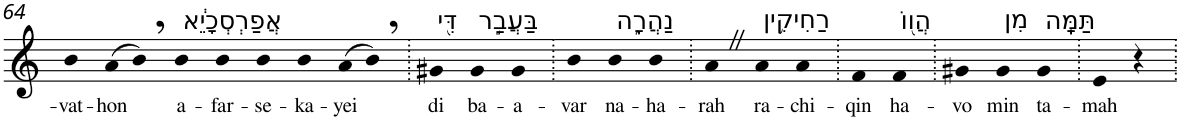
**kern	**text
*part1	*part1
*staff1	*staff1
*I"Piano	*
*I'Pno	*
!!LO:PB:g=z
*clefG2	*
*k[]	*
=64	=64
!	!LO:LY:b
4b	-vat-
!	!LO:LY:b
(>8a	-hon
8b,)	.
!LO:TX:a:t=אֲפַרְסְכָיֵ֔א	!
!	!LO:LY:b
4b	a-
!	!LO:LY:b
4b	-far-
!	!LO:LY:b
4b	-se-
!	!LO:LY:b
4b	-ka-
!	!LO:LY:b
(>8a	-yei
8b,)	.
=65.	=65.
!LO:TX:a:t=דִּ֖י	!
!	!LO:LY:b
4g#X	di
!LO:TX:a:t=בַּעֲבַ֣ר	!
!	!LO:LY:b
4g#	ba-
!	!LO:LY:b
4g#	-a-
=66.	=66.
!	!LO:LY:b
4b	-var
!LO:TX:a:t=נַהֲרָ֑ה	!
!	!LO:LY:b
4b	na-
!	!LO:LY:b
4b	-ha-
=67.	=67.
!	!LO:LY:b
4aZ	-rah
!LO:TX:a:t=רַחִיקִ֥ין	!
!	!LO:LY:b
4a	ra-
!	!LO:LY:b
4a	-chi-
=68.	=68.
!	!LO:LY:b
4f	-qin
!LO:TX:a:t=הֲו֖וֹ	!
!	!LO:LY:b
4f	ha-
=69.	=69.
!	!LO:LY:b
4g#X	-vo
!LO:TX:a:t=מִן	!
!	!LO:LY:b
4g#	min
!LO:TX:a:t=תַּמָּֽה	!
!	!LO:LY:b
4g#	ta-
=70.	=70.
!	!LO:LY:b
4e	-mah
4r	.
=.	=.
*-	*-
